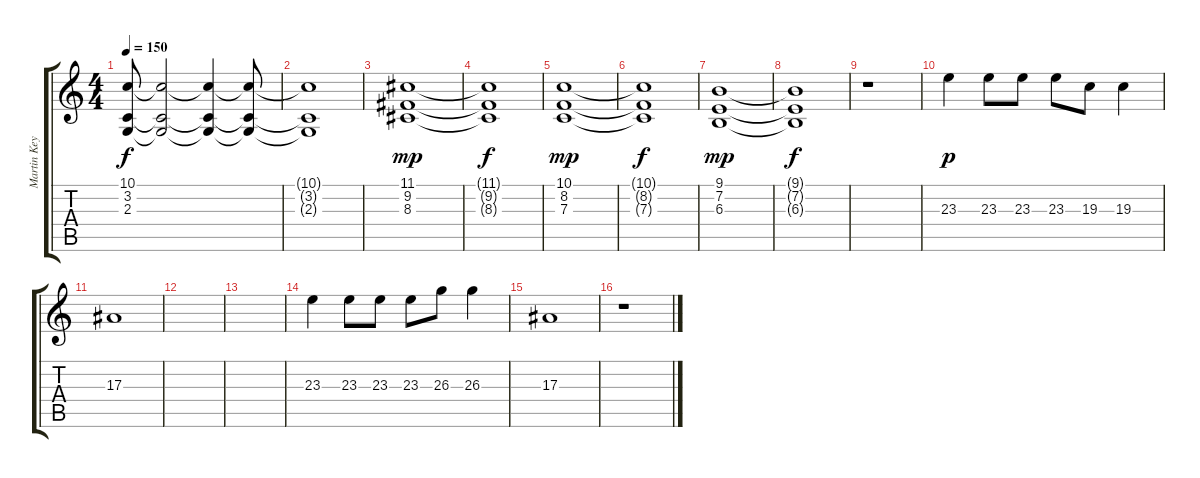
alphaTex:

\track ("Martin Keyboard1" "Martin Key") {instrument fx7echoes}
\staff {score tabs}
\tuning (D4 A3 F3 C3 G2 D2) {hide}
\ts (4 4)
\tempo 150
\clef g2
\ks c
(10.1 3.2 2.3).8{dy f volume 15 instrument fx7echoes} (10.1{t} 3.2{t} 2.3{t}).2 (10.1{t} 3.2{t} 2.3{t}).4 (10.1{t} 3.2{t} 2.3{t}).8 |
(10.1{t} 3.2{t} 2.3{t}).1 |
(11.1 9.2 8.3).1{dy mp} |
(11.1{t} 9.2{t} 8.3{t}).1{dy f} |
(10.1 8.2 7.3).1{dy mp} |
(10.1{t} 8.2{t} 7.3{t}).1{dy f} |
(9.1 7.2 6.3).1{dy mp} |
(9.1{t} 7.2{t} 6.3{t}).1{dy f} |
r.1 |
23.3.4{dy p} 23.3.8 23.3.8 23.3.8 19.3.8 19.3.4 |
17.3.1 |
|
|
23.3.4 23.3.8 23.3.8 23.3.8 26.3.8 26.3.4 |
17.3.1 |
r.1
